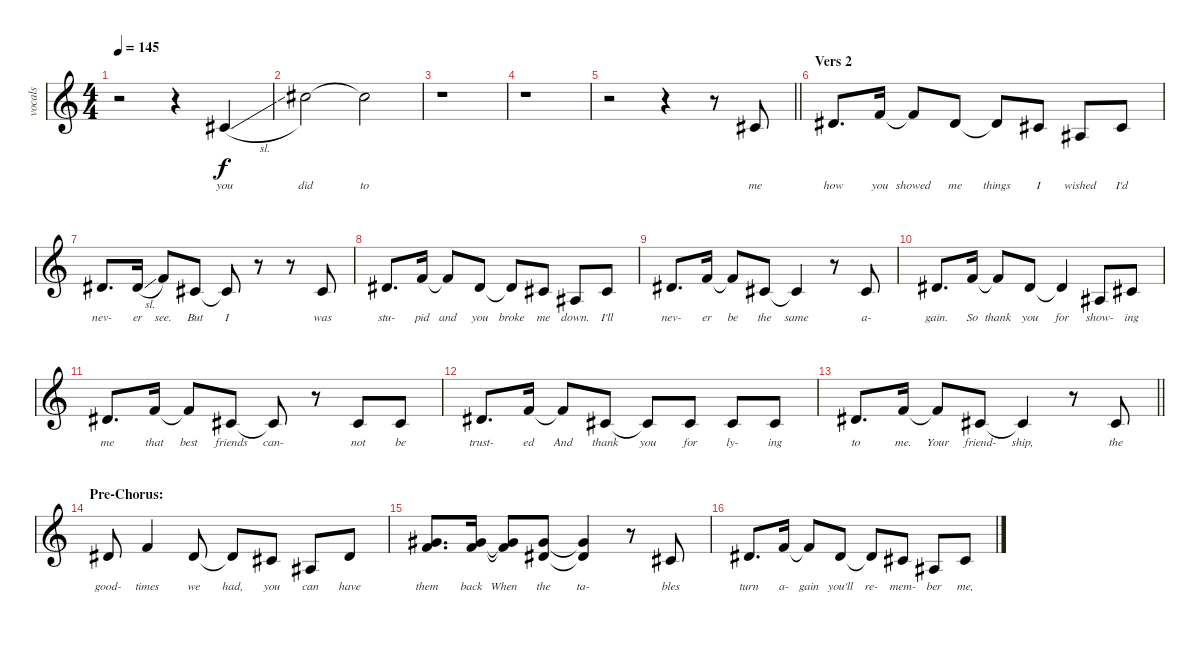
\track ("vocals" "vocals") {instrument englishhorn}
\staff {score}
\tuning (Eb4 Bb3 Gb3 Db3 Ab2 Eb2) {hide}
\ts (4 4)
\tempo 145
\clef g2
\ks c
r.2{dy f} r.4 3.2{sl}.4{lyrics (0 "you") lyrics (1 "") lyrics (2 "") lyrics (3 "") lyrics (4 "")} |
15.2.2{lyrics (0 "did") lyrics (1 "") lyrics (2 "") lyrics (3 "") lyrics (4 "")} 15.2{t}.2{lyrics (0 "to") lyrics (1 "") lyrics (2 "") lyrics (3 "") lyrics (4 "") volume 2} |
r.1 |
r.1 |
\barLineRight lightlight
r.2 r.4 r.8 7.3.8{lyrics (0 "me") lyrics (1 "") lyrics (2 "") lyrics (3 "") lyrics (4 "") volume 16} |
\section ("" "Vers 2")
9.3.8{d lyrics (0 "how") lyrics (1 "") lyrics (2 "") lyrics (3 "") lyrics (4 "")} 11.3.16{lyrics (0 "you") lyrics (1 "") lyrics (2 "") lyrics (3 "") lyrics (4 "")} 11.3{t}.8{lyrics (0 "showed") lyrics (1 "") lyrics (2 "") lyrics (3 "") lyrics (4 "")} 9.3.8{lyrics (0 "me") lyrics (1 "") lyrics (2 "") lyrics (3 "") lyrics (4 "")} 9.3{t}.8{lyrics (0 "things") lyrics (1 "") lyrics (2 "") lyrics (3 "") lyrics (4 "")} 7.3.8{lyrics (0 "I") lyrics (1 "") lyrics (2 "") lyrics (3 "") lyrics (4 "")} 4.3.8{lyrics (0 "wished") lyrics (1 "") lyrics (2 "") lyrics (3 "") lyrics (4 "")} 7.3.8{lyrics (0 "I'd") lyrics (1 "") lyrics (2 "") lyrics (3 "") lyrics (4 "")} |
9.3.8{d lyrics (0 "nev-") lyrics (1 "") lyrics (2 "") lyrics (3 "") lyrics (4 "")} 9.3{sl}.16{lyrics (0 "er") lyrics (1 "") lyrics (2 "") lyrics (3 "") lyrics (4 "")} 11.3.8{lyrics (0 "see.") lyrics (1 "") lyrics (2 "") lyrics (3 "") lyrics (4 "")} 7.3.8{lyrics (0 "But") lyrics (1 "") lyrics (2 "") lyrics (3 "") lyrics (4 "")} 7.3{t}.8{lyrics (0 "I") lyrics (1 "") lyrics (2 "") lyrics (3 "") lyrics (4 "")} r.8 r.8 7.3.8{lyrics (0 "was") lyrics (1 "") lyrics (2 "") lyrics (3 "") lyrics (4 "")} |
9.3.8{d lyrics (0 "stu-") lyrics (1 "") lyrics (2 "") lyrics (3 "") lyrics (4 "")} 11.3.16{lyrics (0 "pid") lyrics (1 "") lyrics (2 "") lyrics (3 "") lyrics (4 "")} 11.3{t}.8{lyrics (0 "and") lyrics (1 "") lyrics (2 "") lyrics (3 "") lyrics (4 "")} 9.3.8{lyrics (0 "you") lyrics (1 "") lyrics (2 "") lyrics (3 "") lyrics (4 "")} 9.3{t}.8{lyrics (0 "broke") lyrics (1 "") lyrics (2 "") lyrics (3 "") lyrics (4 "")} 7.3.8{lyrics (0 "me") lyrics (1 "") lyrics (2 "") lyrics (3 "") lyrics (4 "")} 4.3.8{lyrics (0 "down.") lyrics (1 "") lyrics (2 "") lyrics (3 "") lyrics (4 "")} 7.3.8{lyrics (0 "I'll") lyrics (1 "") lyrics (2 "") lyrics (3 "") lyrics (4 "")} |
9.3.8{d lyrics (0 "nev-") lyrics (1 "") lyrics (2 "") lyrics (3 "") lyrics (4 "")} 11.3.16{lyrics (0 "er") lyrics (1 "") lyrics (2 "") lyrics (3 "") lyrics (4 "")} 11.3{t}.8{lyrics (0 "be") lyrics (1 "") lyrics (2 "") lyrics (3 "") lyrics (4 "")} 7.3.8{lyrics (0 "the") lyrics (1 "") lyrics (2 "") lyrics (3 "") lyrics (4 "")} 7.3{t}.4{lyrics (0 "same") lyrics (1 "") lyrics (2 "") lyrics (3 "") lyrics (4 "")} r.8 7.3.8{lyrics (0 "a-") lyrics (1 "") lyrics (2 "") lyrics (3 "") lyrics (4 "")} |
9.3.8{d lyrics (0 "gain.") lyrics (1 "") lyrics (2 "") lyrics (3 "") lyrics (4 "")} 11.3.16{lyrics (0 "So") lyrics (1 "") lyrics (2 "") lyrics (3 "") lyrics (4 "")} 11.3{t}.8{lyrics (0 "thank") lyrics (1 "") lyrics (2 "") lyrics (3 "") lyrics (4 "")} 9.3.8{lyrics (0 "you") lyrics (1 "") lyrics (2 "") lyrics (3 "") lyrics (4 "")} 9.3{t}.4{lyrics (0 "for") lyrics (1 "") lyrics (2 "") lyrics (3 "") lyrics (4 "")} 4.3.8{lyrics (0 "show-") lyrics (1 "") lyrics (2 "") lyrics (3 "") lyrics (4 "")} 7.3.8{lyrics (0 "ing") lyrics (1 "") lyrics (2 "") lyrics (3 "") lyrics (4 "")} |
9.3.8{d lyrics (0 "me") lyrics (1 "") lyrics (2 "") lyrics (3 "") lyrics (4 "")} 11.3.16{lyrics (0 "that") lyrics (1 "") lyrics (2 "") lyrics (3 "") lyrics (4 "")} 11.3{t}.8{lyrics (0 "best") lyrics (1 "") lyrics (2 "") lyrics (3 "") lyrics (4 "")} 7.3.8{lyrics (0 "friends") lyrics (1 "") lyrics (2 "") lyrics (3 "") lyrics (4 "")} 7.3{t}.8{lyrics (0 "can-") lyrics (1 "") lyrics (2 "") lyrics (3 "") lyrics (4 "")} r.8 7.3.8{lyrics (0 "not") lyrics (1 "") lyrics (2 "") lyrics (3 "") lyrics (4 "")} 7.3.8{lyrics (0 "be") lyrics (1 "") lyrics (2 "") lyrics (3 "") lyrics (4 "")} |
9.3.8{d lyrics (0 "trust-") lyrics (1 "") lyrics (2 "") lyrics (3 "") lyrics (4 "")} 11.3.16{lyrics (0 "ed") lyrics (1 "") lyrics (2 "") lyrics (3 "") lyrics (4 "")} 11.3{t}.8{lyrics (0 "And") lyrics (1 "") lyrics (2 "") lyrics (3 "") lyrics (4 "")} 7.3.8{lyrics (0 "thank") lyrics (1 "") lyrics (2 "") lyrics (3 "") lyrics (4 "")} 7.3{t}.8{lyrics (0 "you") lyrics (1 "") lyrics (2 "") lyrics (3 "") lyrics (4 "")} 7.3.8{lyrics (0 "for") lyrics (1 "") lyrics (2 "") lyrics (3 "") lyrics (4 "")} 7.3.8{lyrics (0 "ly-") lyrics (1 "") lyrics (2 "") lyrics (3 "") lyrics (4 "")} 7.3.8{lyrics (0 "ing") lyrics (1 "") lyrics (2 "") lyrics (3 "") lyrics (4 "")} |
\barLineRight lightlight
9.3.8{d lyrics (0 "to") lyrics (1 "") lyrics (2 "") lyrics (3 "") lyrics (4 "")} 11.3.16{lyrics (0 "me.") lyrics (1 "") lyrics (2 "") lyrics (3 "") lyrics (4 "")} 11.3{t}.8{lyrics (0 "Your") lyrics (1 "") lyrics (2 "") lyrics (3 "") lyrics (4 "")} 7.3.8{lyrics (0 "friend-") lyrics (1 "") lyrics (2 "") lyrics (3 "") lyrics (4 "")} 7.3{t}.4{lyrics (0 "ship,") lyrics (1 "") lyrics (2 "") lyrics (3 "") lyrics (4 "")} r.8 7.3.8{lyrics (0 "the") lyrics (1 "") lyrics (2 "") lyrics (3 "") lyrics (4 "")} |
\section ("" "Pre-Chorus:")
9.3.8{lyrics (0 "good-") lyrics (1 "") lyrics (2 "") lyrics (3 "") lyrics (4 "")} 11.3.4{lyrics (0 "times") lyrics (1 "") lyrics (2 "") lyrics (3 "") lyrics (4 "")} 9.3.8{lyrics (0 "we") lyrics (1 "") lyrics (2 "") lyrics (3 "") lyrics (4 "")} 9.3{t}.8{lyrics (0 "had,") lyrics (1 "") lyrics (2 "") lyrics (3 "") lyrics (4 "")} 7.3.8{lyrics (0 "you") lyrics (1 "") lyrics (2 "") lyrics (3 "") lyrics (4 "")} 4.3.8{lyrics (0 "can") lyrics (1 "") lyrics (2 "") lyrics (3 "") lyrics (4 "")} 9.3.8{lyrics (0 "have") lyrics (1 "") lyrics (2 "") lyrics (3 "") lyrics (4 "")} |
(10.2 11.3).8{d lyrics (0 "them") lyrics (1 "") lyrics (2 "") lyrics (3 "") lyrics (4 "")} (10.2 11.3).16{lyrics (0 "back") lyrics (1 "") lyrics (2 "") lyrics (3 "") lyrics (4 "")} (10.2{t} 11.3{t}).8{lyrics (0 "When") lyrics (1 "") lyrics (2 "") lyrics (3 "") lyrics (4 "")} (10.2 9.3).8{lyrics (0 "the") lyrics (1 "") lyrics (2 "") lyrics (3 "") lyrics (4 "")} (10.2{t} 9.3{t}).4{lyrics (0 "ta-") lyrics (1 "") lyrics (2 "") lyrics (3 "") lyrics (4 "")} r.8 7.3.8{lyrics (0 "bles") lyrics (1 "") lyrics (2 "") lyrics (3 "") lyrics (4 "")} |
9.3.8{d lyrics (0 "turn") lyrics (1 "") lyrics (2 "") lyrics (3 "") lyrics (4 "")} 11.3.16{lyrics (0 "a-") lyrics (1 "") lyrics (2 "") lyrics (3 "") lyrics (4 "")} 11.3{t}.8{lyrics (0 "gain") lyrics (1 "") lyrics (2 "") lyrics (3 "") lyrics (4 "")} 9.3.8{lyrics (0 "you'll") lyrics (1 "") lyrics (2 "") lyrics (3 "") lyrics (4 "")} 9.3{t}.8{lyrics (0 "re-") lyrics (1 "") lyrics (2 "") lyrics (3 "") lyrics (4 "")} 7.3.8{lyrics (0 "mem-") lyrics (1 "") lyrics (2 "") lyrics (3 "") lyrics (4 "")} 4.3.8{lyrics (0 "ber") lyrics (1 "") lyrics (2 "") lyrics (3 "") lyrics (4 "")} 7.3.8{lyrics (0 "me,") lyrics (1 "") lyrics (2 "") lyrics (3 "") lyrics (4 "")}
